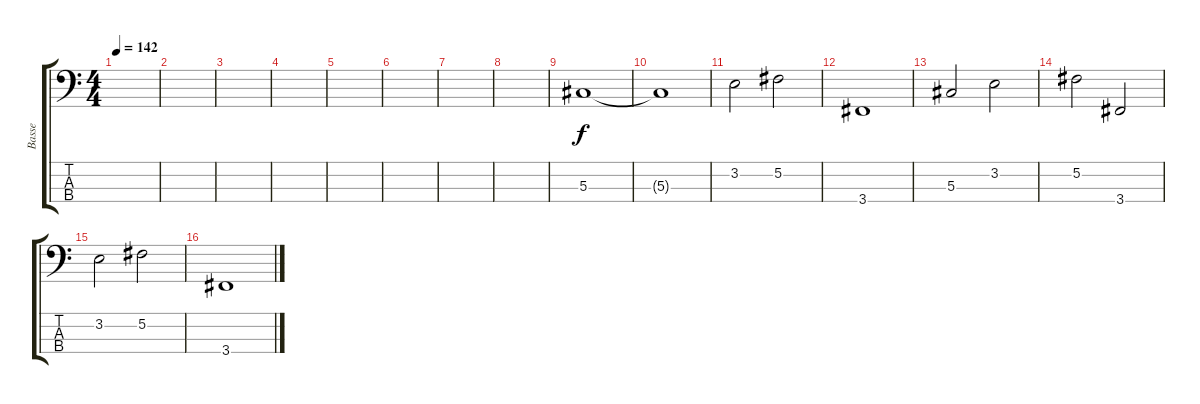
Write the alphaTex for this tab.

\track ("Basse" "Basse") {instrument electricbassfinger}
\staff {score tabs}
\tuning (Gb2 Db2 Ab1 Eb1) {hide}
\ts (4 4)
\tempo 142
\clef f4
\ks c
|
|
|
|
|
|
|
|
5.3.1 |
5.3{t}.1 |
3.2.2 5.2.2 |
3.4.1 |
5.3.2 3.2.2 |
5.2.2 3.4.2 |
3.2.2 5.2.2 |
3.4.1
